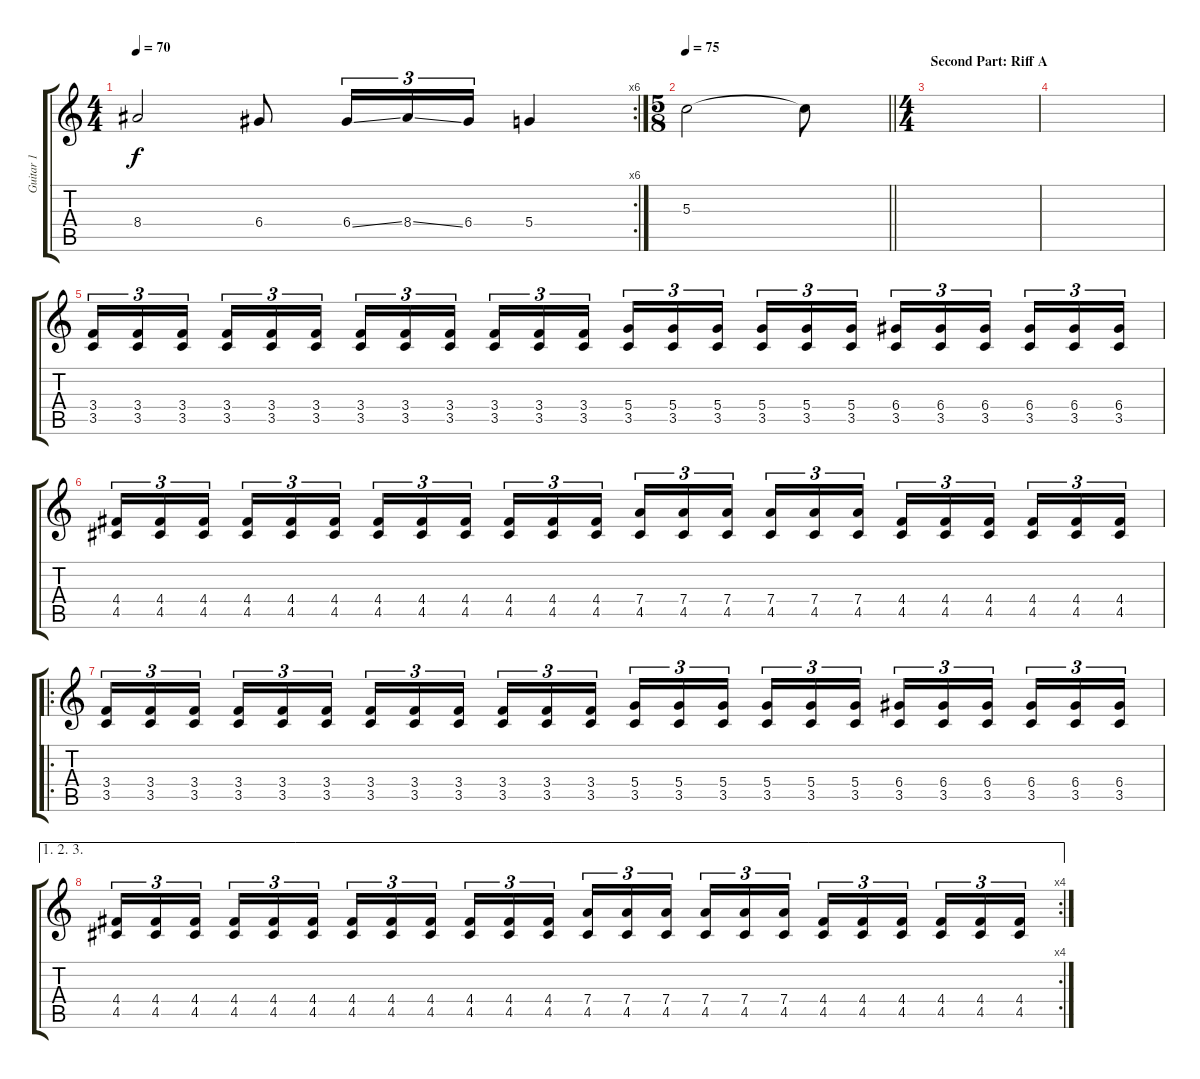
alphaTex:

\track ("Guitar 1" "Guitar 1") {instrument electricguitarjazz}
\staff {score tabs}
\tuning (E4 B3 G3 D3 A2 E2) {hide}
\rc 6
\ts (4 4)
\tempo 70
\clef g2
\ks c
8.4.2{dy f} 6.4.8 6.4{ss}.16{tu (3 2)} 8.4{ss}.16{tu (3 2)} 6.4.16{tu (3 2)} 5.4.4 |
\ts (5 8)
\tempo 75
\barLineRight lightlight
5.3.2 5.3{t}.8 |
\ts (4 4)
\section ("" "Second Part: Riff A")
|
|
(3.4 3.5).16{tu (3 2) volume 9 instrument distortionguitar} (3.4 3.5).16{tu (3 2)} (3.4 3.5).16{tu (3 2) beam splitsecondary} (3.4 3.5).16{tu (3 2)} (3.4 3.5).16{tu (3 2)} (3.4 3.5).16{tu (3 2)} (3.4 3.5).16{tu (3 2)} (3.4 3.5).16{tu (3 2)} (3.4 3.5).16{tu (3 2) beam splitsecondary} (3.4 3.5).16{tu (3 2)} (3.4 3.5).16{tu (3 2)} (3.4 3.5).16{tu (3 2)} (5.4 3.5).16{tu (3 2)} (5.4 3.5).16{tu (3 2)} (5.4 3.5).16{tu (3 2) beam splitsecondary} (5.4 3.5).16{tu (3 2)} (5.4 3.5).16{tu (3 2)} (5.4 3.5).16{tu (3 2)} (6.4 3.5).16{tu (3 2)} (6.4 3.5).16{tu (3 2)} (6.4 3.5).16{tu (3 2) beam splitsecondary} (6.4 3.5).16{tu (3 2)} (6.4 3.5).16{tu (3 2)} (6.4 3.5).16{tu (3 2)} |
(4.4 4.5).16{tu (3 2)} (4.4 4.5).16{tu (3 2)} (4.4 4.5).16{tu (3 2) beam splitsecondary} (4.4 4.5).16{tu (3 2)} (4.4 4.5).16{tu (3 2)} (4.4 4.5).16{tu (3 2)} (4.4 4.5).16{tu (3 2)} (4.4 4.5).16{tu (3 2)} (4.4 4.5).16{tu (3 2) beam splitsecondary} (4.4 4.5).16{tu (3 2)} (4.4 4.5).16{tu (3 2)} (4.4 4.5).16{tu (3 2)} (7.4 4.5).16{tu (3 2)} (7.4 4.5).16{tu (3 2)} (7.4 4.5).16{tu (3 2) beam splitsecondary} (7.4 4.5).16{tu (3 2)} (7.4 4.5).16{tu (3 2)} (7.4 4.5).16{tu (3 2)} (4.4 4.5).16{tu (3 2)} (4.4 4.5).16{tu (3 2)} (4.4 4.5).16{tu (3 2) beam splitsecondary} (4.4 4.5).16{tu (3 2)} (4.4 4.5).16{tu (3 2)} (4.4 4.5).16{tu (3 2)} |
\ro
(3.4 3.5).16{tu (3 2)} (3.4 3.5).16{tu (3 2)} (3.4 3.5).16{tu (3 2) beam splitsecondary} (3.4 3.5).16{tu (3 2)} (3.4 3.5).16{tu (3 2)} (3.4 3.5).16{tu (3 2)} (3.4 3.5).16{tu (3 2)} (3.4 3.5).16{tu (3 2)} (3.4 3.5).16{tu (3 2) beam splitsecondary} (3.4 3.5).16{tu (3 2)} (3.4 3.5).16{tu (3 2)} (3.4 3.5).16{tu (3 2)} (5.4 3.5).16{tu (3 2)} (5.4 3.5).16{tu (3 2)} (5.4 3.5).16{tu (3 2) beam splitsecondary} (5.4 3.5).16{tu (3 2)} (5.4 3.5).16{tu (3 2)} (5.4 3.5).16{tu (3 2)} (6.4 3.5).16{tu (3 2)} (6.4 3.5).16{tu (3 2)} (6.4 3.5).16{tu (3 2) beam splitsecondary} (6.4 3.5).16{tu (3 2)} (6.4 3.5).16{tu (3 2)} (6.4 3.5).16{tu (3 2)} |
\ae (1 2 3)
\rc 4
(4.4 4.5).16{tu (3 2)} (4.4 4.5).16{tu (3 2)} (4.4 4.5).16{tu (3 2) beam splitsecondary} (4.4 4.5).16{tu (3 2)} (4.4 4.5).16{tu (3 2)} (4.4 4.5).16{tu (3 2)} (4.4 4.5).16{tu (3 2)} (4.4 4.5).16{tu (3 2)} (4.4 4.5).16{tu (3 2) beam splitsecondary} (4.4 4.5).16{tu (3 2)} (4.4 4.5).16{tu (3 2)} (4.4 4.5).16{tu (3 2)} (7.4 4.5).16{tu (3 2)} (7.4 4.5).16{tu (3 2)} (7.4 4.5).16{tu (3 2) beam splitsecondary} (7.4 4.5).16{tu (3 2)} (7.4 4.5).16{tu (3 2)} (7.4 4.5).16{tu (3 2)} (4.4 4.5).16{tu (3 2)} (4.4 4.5).16{tu (3 2)} (4.4 4.5).16{tu (3 2) beam splitsecondary} (4.4 4.5).16{tu (3 2)} (4.4 4.5).16{tu (3 2)} (4.4 4.5).16{tu (3 2)}
